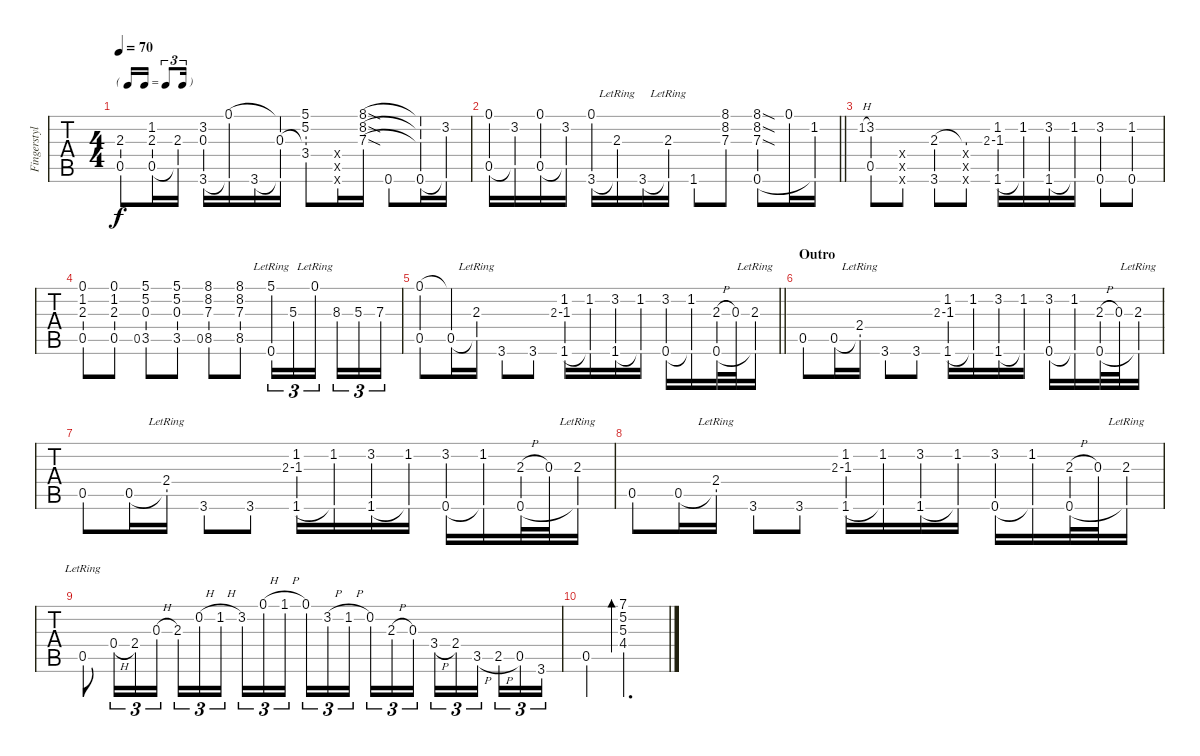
\track ("Fingerstyle Guitar" "Fingerstyl") {instrument acousticguitarsteel}
\staff {tabs}
\tuning (E4 B3 G3 D3 A2 E2) {hide}
\ts (4 4)
\tf triplet16th
\tempo 70
\clef g2
\ks c
(2.3 0.5).8{dy f} (1.2 2.3 0.5).16 (2.3 0.5{t}).16 (3.2 0.3 3.6).16 (0.1 3.6{t}).16 3.6.16 (0.1{t} 0.3 3.6{t}).16 (5.1 5.2 0.3{t} 3.4).8 (0.4{x} 0.5{x} 0.6{x}).16 (8.1{sod} 8.2{sod} 7.3{sod}).16 0.6.8 (8.1{t} 8.2{t} 7.3{t} 0.6).16 (3.2 0.6{t}).16 |
\barLineRight lightlight
(0.1 0.5).16 (3.2 0.5{t}).16 (0.1 0.5).16 (3.2 0.5{t}).16 (0.1 3.6).16 (2.3{lr} 3.6{t}).16 3.6.16 (2.3{lr} 3.6{t}).16 1.6.8 (8.1{st} 8.2{st} 7.3{st}).8 (8.1{sod} 8.2{sod} 7.3{sod} 0.6).8 0.1.16 (1.2 0.6{t}).16 |
1.2{h}.8{gr onbeat} (3.2 0.5).8 (0.4{x} 0.5{x} 0.6{x}).8 (2.3 3.6).8 (2.3{t} 0.4{x} 0.5{x} 0.6{x}).8 2.3.8{gr} (1.2 -1.3 1.6).16 (1.2 1.6{t}).16 (3.2 1.6).16 (1.2 1.6{t}).16 (3.2 0.6).8 (1.2 0.6).8 |
(0.1{st} 1.2{st} 2.3{st} 0.5{st}).8 (0.1 1.2 2.3 0.5).8 0.5.8{gr} (5.1{st} 5.2{st} 0.3{st} 3.5{st}).8 (5.1 5.2 0.3 3.5).8 0.5.8{gr} (8.1{st} 8.2{st} 7.3{st} 8.5{st}).8 (8.1 8.2 7.3 8.5).8 (5.1 0.6{lr}).16{tu (3 2)} 5.3.16{tu (3 2)} 0.1{lr}.16{tu (3 2) beam splitsecondary} 8.3.16{tu (3 2)} 5.3.16{tu (3 2)} 7.3.16{tu (3 2)} |
\barLineRight lightlight
(0.1 0.5).8 (0.1{t} 0.5).16 (2.3{lr} 0.5{t}).16 3.6.8 3.6.8 2.3.8{gr} (1.2 -1.3 1.6).16 (1.2 1.6{t}).16 (3.2 1.6).16 (1.2 1.6{t}).16 (3.2 0.6).16 (1.2 0.6{t}).16 (2.3{h} 0.6).32 0.3.32 (2.3{lr} 0.6{t}).16 |
\section ("" "Outro")
0.5.8 0.5.16 (2.4{lr} 0.5{t}).16 3.6.8 3.6.8 2.3.8{gr} (1.2 -1.3 1.6).16 (1.2 1.6{t}).16 (3.2 1.6).16 (1.2 1.6{t}).16 (3.2 0.6).16 (1.2 0.6{t}).16 (2.3{h} 0.6).32 0.3.32 (2.3{lr} 0.6{t}).16 |
0.5.8 0.5.16 (2.4{lr} 0.5{t}).16 3.6.8 3.6.8 2.3.8{gr} (1.2 -1.3 1.6).16 (1.2 1.6{t}).16 (3.2 1.6).16 (1.2 1.6{t}).16 (3.2 0.6).16 (1.2 0.6{t}).16 (2.3{h} 0.6).32 0.3.32 (2.3{lr} 0.6{t}).16 |
0.5.8 0.5.16 (2.4{lr} 0.5{t}).16 3.6.8 3.6.8 2.3.8{gr} (1.2 -1.3 1.6).16 (1.2 1.6{t}).16 (3.2 1.6).16 (1.2 1.6{t}).16 (3.2 0.6).16 (1.2 0.6{t}).16 (2.3{h} 0.6).32 0.3.32 (2.3{lr} 0.6{t}).16 |
0.5{lr}.8 0.4{h}.16{tu (3 2)} 2.4.16{tu (3 2)} 0.3{h}.16{tu (3 2)} 2.3.16{tu (3 2)} 0.2{h}.16{tu (3 2)} 1.2{h}.16{tu (3 2) beam splitsecondary} 3.2.16{tu (3 2)} 0.1{h}.16{tu (3 2)} 1.1{h}.16{tu (3 2)} 0.1.16{tu (3 2)} 3.2{h}.16{tu (3 2)} 1.2{h}.16{tu (3 2) beam splitsecondary} 0.2.16{tu (3 2)} 2.3{h}.16{tu (3 2)} 0.3.16{tu (3 2)} 3.4{h}.16{tu (3 2)} 2.4.16{tu (3 2)} 3.5{h}.16{tu (3 2) beam splitsecondary} 2.5{h}.16{tu (3 2)} 0.5.16{tu (3 2)} 3.6.16{tu (3 2)} |
0.5.4 (7.1 5.2 5.3 4.4).2{d bd 120}
